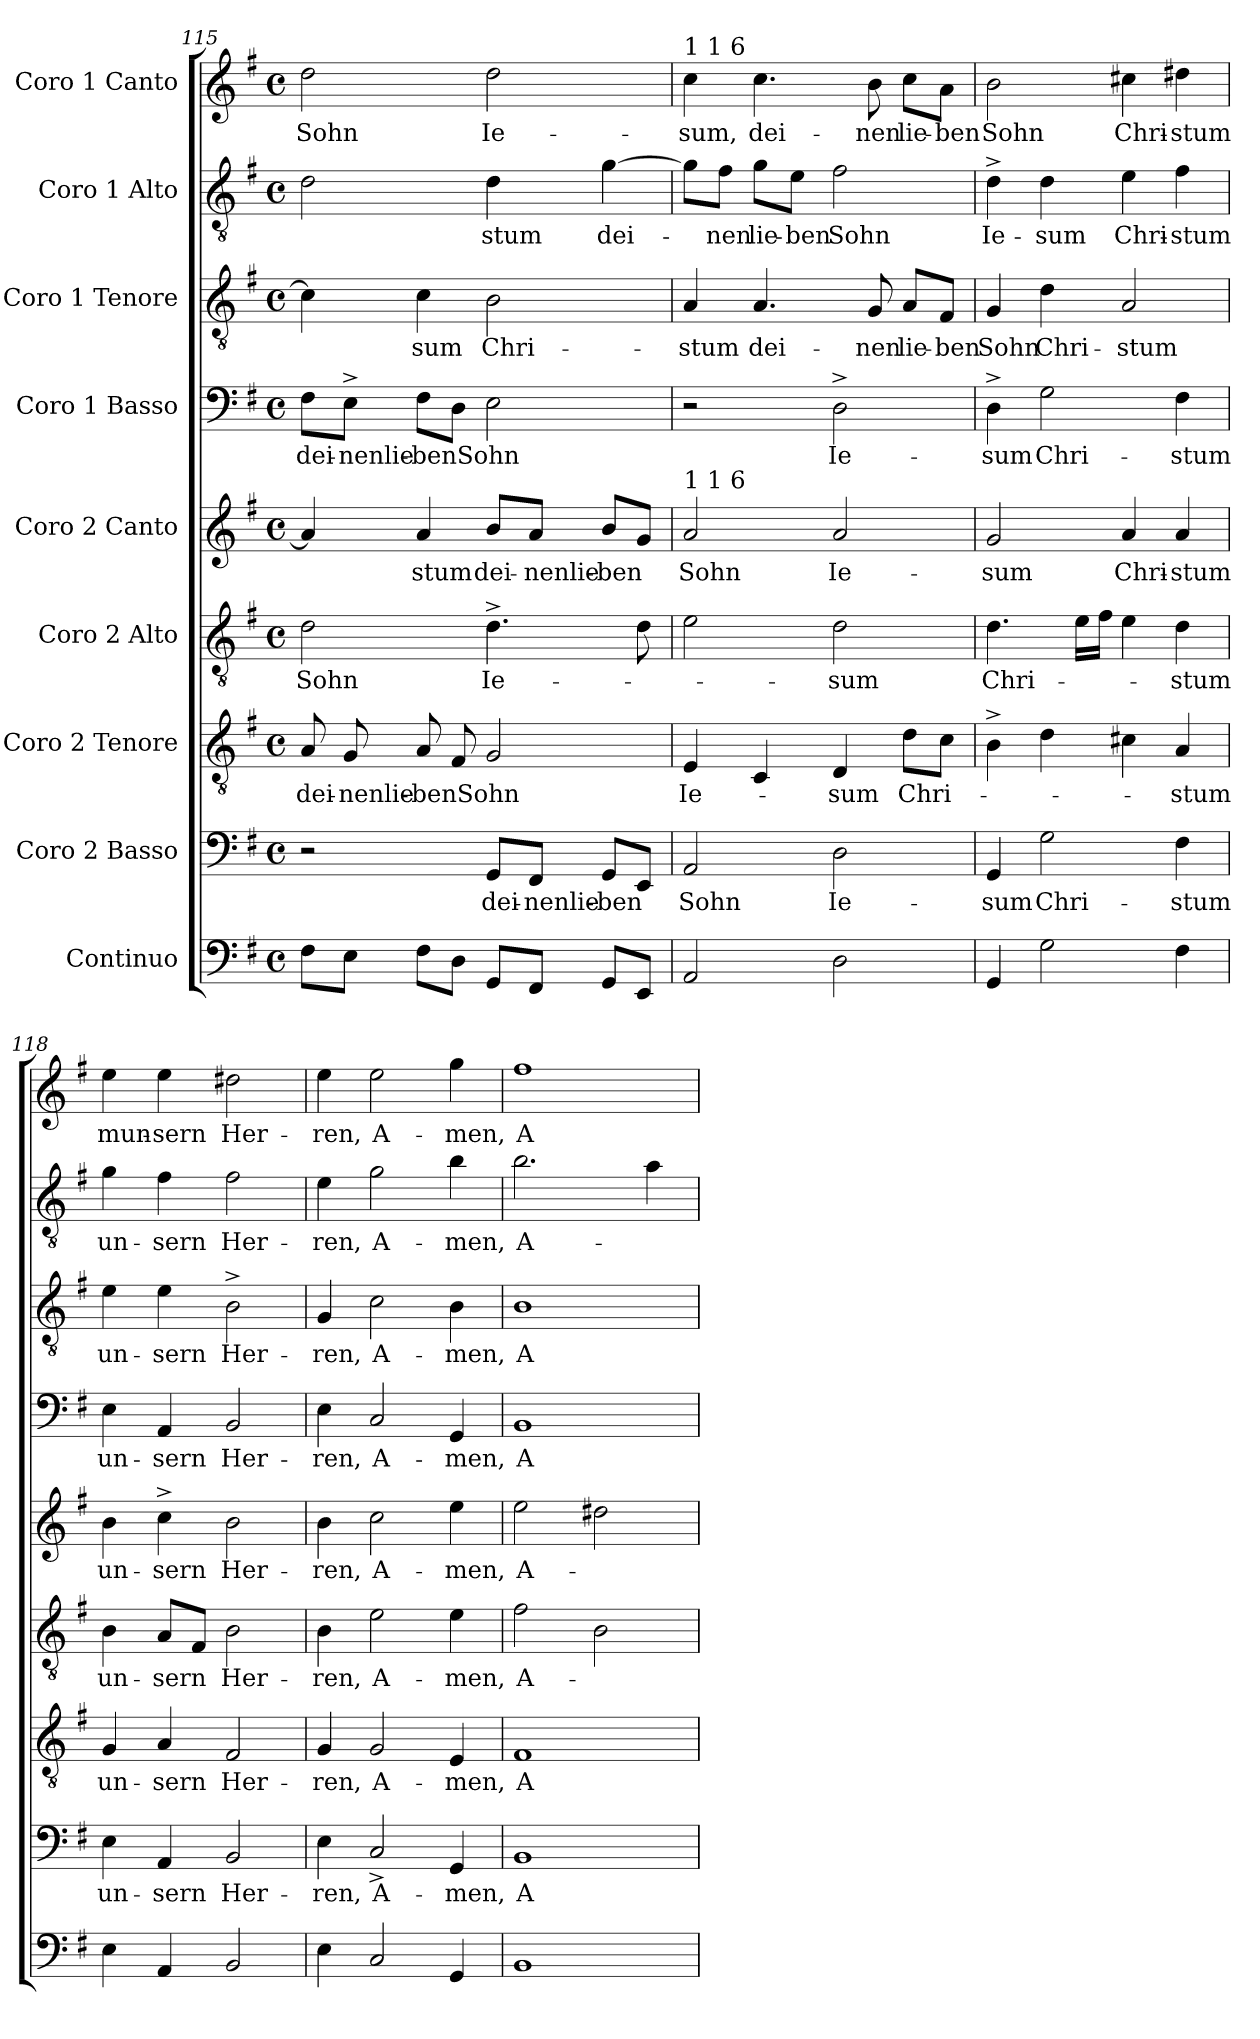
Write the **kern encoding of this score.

**kern	**kern	**text	**kern	**text	**kern	**text	**kern	**text	**kern	**text	**kern	**text	**kern	**text	**kern	**text
*part9	*part8	*part8	*part7	*part7	*part6	*part6	*part5	*part5	*part4	*part4	*part3	*part3	*part2	*part2	*part1	*part1
*staff9	*staff8	*staff8	*staff7	*staff7	*staff6	*staff6	*staff5	*staff5	*staff4	*staff4	*staff3	*staff3	*staff2	*staff2	*staff1	*staff1
*I"Continuo	*I"Coro 2  Basso	*	*I"Coro 2  Tenore	*	*I"Coro 2  Alto	*	*I"Coro 2  Canto	*	*I"Coro 1  Basso	*	*I"Coro 1  Tenore	*	*I"Coro 1  Alto	*	*I"Coro 1  Canto	*
*clefF4	*clefF4	*	*clefGv2	*	*clefGv2	*	*clefG2	*	*clefF4	*	*clefGv2	*	*clefGv2	*	*clefG2	*
*k[f#]	*k[f#]	*	*k[f#]	*	*k[f#]	*	*k[f#]	*	*k[f#]	*	*k[f#]	*	*k[f#]	*	*k[f#]	*
*G:	*G:	*	*G:	*	*G:	*	*G:	*	*G:	*	*G:	*	*G:	*	*G:	*
*M4/4	*M4/4	*	*M4/4	*	*M4/4	*	*M4/4	*	*M4/4	*	*M4/4	*	*M4/4	*	*M4/4	*
*met(c)	*met(c)	*	*met(c)	*	*met(c)	*	*met(c)	*	*met(c)	*	*met(c)	*	*met(c)	*	*met(c)	*
=115	=115	=115	=115	=115	=115	=115	=115	=115	=115	=115	=115	=115	=115	=115	=115	=115
!	!	!	!	!LO:LY:b	!	!LO:LY:b:cj	!	!	!	!LO:LY:b	!	!	!	!	!	!LO:LY:b:cj
8F#\L	2r	.	8A/	dei-	2d\	Sohn	4a/]	.	8F#\L	dei-	4c\]	.	2d\	.	2dd\	Sohn
!	!	!	!	!LO:LY:b:cj	!	!	!	!	!	!LO:LY:b:cj	!	!	!	!	!	!
8E\J	.	.	8G/	-nenlie-	.	.	.	.	8E^<\J	-nenlie-	.	.	.	.	.	.
!	!	!	!	!LO:LY:b:cj	!	!	!	!LO:LY:b:cj	!	!LO:LY:b:cj	!	!LO:LY:b:cj	!	!	!	!
8F#\L	.	.	8A/	-benSohn	.	.	4a/	-stum	8F#\L	-benSohn	4c\	-sum	.	.	.	.
8D\J	.	.	8F#/	.	.	.	.	.	8D\J	.	.	.	.	.	.	.
!	!	!LO:LY:b	!	!	!	!LO:LY:b:cj	!	!LO:LY:b	!	!	!	!LO:LY:b:cj	!	!LO:LY:b:cj	!	!LO:LY:b:cj
8GG/L	8GG/L	dei-	2G/	.	4.d^<\	Ie-	8b/L	dei-	2E\	.	2B\	Chri-	4d\	-stum	2dd\	Ie-
!	!	!LO:LY:b:cj	!	!	!	!	!	!LO:LY:b:cj	!	!	!	!	!	!	!	!
8FF#/J	8FF#/J	-nenlie-	.	.	.	.	8a/J	-nenlie-	.	.	.	.	.	.	.	.
!	!	!LO:LY:b:cj	!	!	!	!	!	!LO:LY:b:cj	!	!	!	!	!	!LO:LY:b:cj	!	!
8GG/L	8GG/L	-ben	.	.	.	.	8b/L	-ben	.	.	.	.	[>4g\	dei-	.	.
8EE/J	8EE/J	.	.	.	8d\	.	8g/J	.	.	.	.	.	.	.	.	.
!!LO:LB:g=z
=116	=116	=116	=116	=116	=116	=116	=116	=116	=116	=116	=116	=116	=116	=116	=116	=116
!	!	!	!	!	!	!	!	!	!	!	!	!	!	!	!LO:TX:a:t=1 1 6	!
!	!	!	!	!	!	!	!LO:TX:a:t=1 1 6	!	!	!	!	!	!	!	!	!
!	!	!LO:LY:b:cj	!	!LO:LY:b:cj	!	!	!	!LO:LY:b:cj	!	!	!	!LO:LY:b:cj	!	!	!	!LO:LY:b:cj
2AA/	2AA/	Sohn	4E/	Ie-	2e\	.	2a/	Sohn	2r	.	4A/	-stum	8g\L]	.	4cc\	-sum,
!	!	!	!	!	!	!	!	!	!	!	!	!	!	!LO:LY:b:cj	!	!
.	.	.	.	.	.	.	.	.	.	.	.	.	8f#\J	-nen	.	.
!	!	!	!	!	!	!	!	!	!	!	!	!LO:LY:b:cj	!	!LO:LY:b	!	!LO:LY:b:cj
.	.	.	4C/	.	.	.	.	.	.	.	4.A/	dei-	8g\L	lie-	4.cc\	dei-
!	!	!	!	!	!	!	!	!	!	!	!	!	!	!LO:LY:b:cj	!	!
.	.	.	.	.	.	.	.	.	.	.	.	.	8e\J	-ben	.	.
!	!	!LO:LY:b:cj	!	!LO:LY:b:cj	!	!LO:LY:b:cj	!	!LO:LY:b:cj	!	!LO:LY:b:cj	!	!	!	!LO:LY:b:cj	!	!
2D\	2D\	Ie-	4D/	-sum	2d\	-sum	2a/	Ie-	2D^<\	Ie-	.	.	2f#\	Sohn	.	.
!	!	!	!	!	!	!	!	!	!	!	!	!LO:LY:b:cj	!	!	!	!LO:LY:b:cj
.	.	.	.	.	.	.	.	.	.	.	8G/	-nen	.	.	8b\	-nen
!	!	!	!	!LO:LY:b:cj	!	!	!	!	!	!	!	!LO:LY:b	!	!	!	!LO:LY:b
.	.	.	8d\L	Chri-	.	.	.	.	.	.	8A/L	lie-	.	.	8cc\L	lie-
!	!	!	!	!	!	!	!	!	!	!	!	!LO:LY:b:rj	!	!	!	!LO:LY:b:rj
.	.	.	8c\J	.	.	.	.	.	.	.	8F#/J	-ben	.	.	8a\J	-ben
=117	=117	=117	=117	=117	=117	=117	=117	=117	=117	=117	=117	=117	=117	=117	=117	=117
!	!	!LO:LY:b:cj	!	!	!	!LO:LY:b:cj	!	!LO:LY:b:cj	!	!LO:LY:b:cj	!	!LO:LY:b:cj	!	!LO:LY:b:cj	!	!LO:LY:b:cj
4GG/	4GG/	-sum	4B^<\	.	4.d\	Chri-	2g/	-sum	4D^<\	-sum	4G/	Sohn	4d^<\	Ie-	2b\	Sohn
!	!	!LO:LY:b:cj	!	!	!	!	!	!	!	!LO:LY:b:cj	!	!LO:LY:b	!	!LO:LY:b:cj	!	!
2G\	2G\	Chri-	4d\	.	.	.	.	.	2G\	Chri-	4d\	Chri-	4d\	-sum	.	.
.	.	.	.	.	16e\L	.	.	.	.	.	.	.	.	.	.	.
.	.	.	.	.	16f#\J	.	.	.	.	.	.	.	.	.	.	.
!	!	!	!	!	!	!	!	!LO:LY:b	!	!	!	!LO:LY:b:rj	!	!LO:LY:b	!	!LO:LY:b
.	.	.	4c#X\	.	4e\	.	4a/	Chri-	.	.	2A/	-stum	4e\	Chri-	4cc#X\	Chri-
!	!	!LO:LY:b:cj	!	!LO:LY:b:cj	!	!LO:LY:b:cj	!	!LO:LY:b:rj	!	!LO:LY:b:cj	!	!	!	!LO:LY:b:rj	!	!LO:LY:b:rj
4F#\	4F#\	-stum	4A/	-stum	4d\	-stum	4a/	-stum	4F#\	-stum	.	.	4f#\	-stum	4dd#X\	-stum
=118	=118	=118	=118	=118	=118	=118	=118	=118	=118	=118	=118	=118	=118	=118	=118	=118
!	!	!LO:LY:b:cj	!	!LO:LY:b:cj	!	!LO:LY:b:cj	!	!LO:LY:b:cj	!	!LO:LY:b:cj	!	!LO:LY:b:cj	!	!LO:LY:b:cj	!	!LO:LY:b
4E\	4E\	un-	4G/	un-	4B\	un-	4b\	un-	4E\	un-	4e\	un-	4g\	un-	4ee\	mun-
!	!	!LO:LY:b:cj	!	!LO:LY:b:cj	!	!LO:LY:b:cj	!	!LO:LY:b:cj	!	!LO:LY:b:cj	!	!LO:LY:b:cj	!	!LO:LY:b:cj	!	!LO:LY:b:rj
4AA/	4AA/	-sern	4A/	-sern	8A/L	-sern	4cc^<\	-sern	4AA/	-sern	4e\	-sern	4f#\	-sern	4ee\	-sern
.	.	.	.	.	8F#/J	.	.	.	.	.	.	.	.	.	.	.
!	!	!LO:LY:b:cj	!	!LO:LY:b:cj	!	!LO:LY:b:cj	!	!LO:LY:b:cj	!	!LO:LY:b:cj	!	!LO:LY:b:cj	!	!LO:LY:b:cj	!	!LO:LY:b:cj
2BB/	2BB/	Her-	2F#/	Her-	2B\	Her-	2b\	Her-	2BB/	Her-	2B^<\	Her-	2f#\	Her-	2dd#X\	Her-
=119	=119	=119	=119	=119	=119	=119	=119	=119	=119	=119	=119	=119	=119	=119	=119	=119
!	!	!LO:LY:b:cj	!	!LO:LY:b:cj	!	!LO:LY:b:cj	!	!LO:LY:b:cj	!	!LO:LY:b:cj	!	!LO:LY:b:cj	!	!LO:LY:b:cj	!	!LO:LY:b:cj
4E\	4E\	-ren,	4G/	-ren,	4B\	-ren,	4b\	-ren,	4E\	-ren,	4G/	-ren,	4e\	-ren,	4ee\	-ren,
!	!	!LO:LY:b	!	!LO:LY:b	!	!LO:LY:b	!	!LO:LY:b	!	!LO:LY:b	!	!LO:LY:b	!	!LO:LY:b	!	!LO:LY:b
2C/	2C^>/	A-	2G/	A-	2e\	A-	2cc\	A-	2C/	A-	2c\	A-	2g\	A-	2ee\	A-
!	!	!LO:LY:b:cj	!	!LO:LY:b:cj	!	!LO:LY:b:cj	!	!LO:LY:b:cj	!	!LO:LY:b:cj	!	!LO:LY:b:cj	!	!LO:LY:b:cj	!	!LO:LY:b:cj
4GG/	4GG/	-men,	4E/	-men,	4e\	-men,	4ee\	-men,	4GG/	-men,	4B\	-men,	4b\	-men,	4gg\	-men,
=120	=120	=120	=120	=120	=120	=120	=120	=120	=120	=120	=120	=120	=120	=120	=120	=120
!	!	!LO:LY:b:cj	!	!LO:LY:b:cj	!	!LO:LY:b:cj	!	!LO:LY:b:cj	!	!LO:LY:b:cj	!	!LO:LY:b:cj	!	!LO:LY:b:cj	!	!LO:LY:b:cj
1BB	1BB	A-	1F#	A-	2f#\	A-	2ee\	A-	1BB	A-	1B	A-	2.b\	A-	1ff#	A-
.	.	.	.	.	2B\	.	2dd#X\	.	.	.	.	.	.	.	.	.
.	.	.	.	.	.	.	.	.	.	.	.	.	4a\	.	.	.
=	=	=	=	=	=	=	=	=	=	=	=	=	=	=	=	=
*-	*-	*-	*-	*-	*-	*-	*-	*-	*-	*-	*-	*-	*-	*-	*-	*-
